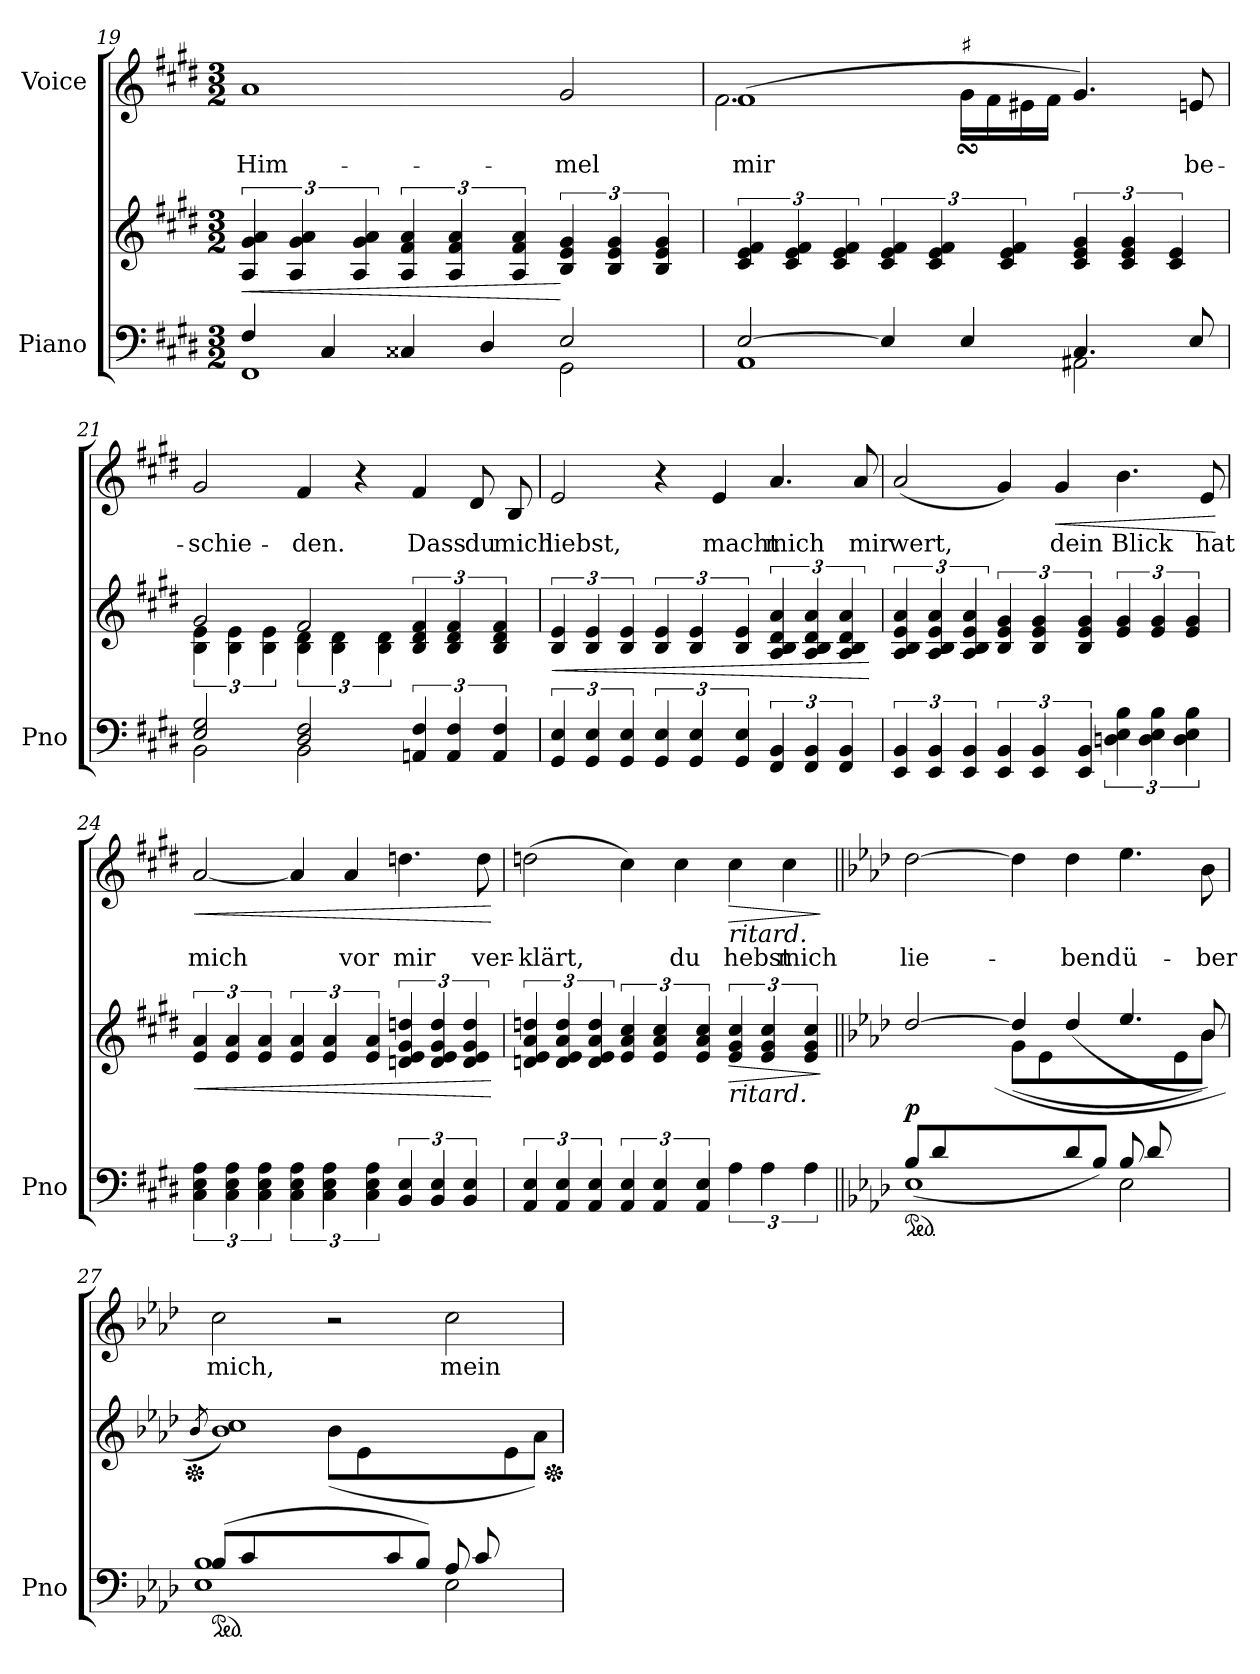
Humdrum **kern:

**kern	**kern	**dynam	**kern	**text	**dynam
*part2	*part2	*part2	*part1	*part1	*part1
*staff3	*staff2	*staff2/3	*staff1	*staff1	*staff1
*I"Piano	*	*	*I"Voice	*	*
*I'Pno	*	*	*	*	*
!!LO:PB:g=z
*clefF4	*clefG2	*	*clefG2	*	*
*k[f#c#g#d#]	*k[f#c#g#d#]	*	*k[f#c#g#d#]	*	*
*M3/2	*M3/2	*	*M3/2	*	*
=19	=19	=19	=19	=19	=19
*^	*	*	*	*	*
!	!	!	!LO:HP:b	!	!LO:LY:b	!
4F#/	1FF#	6A/ 6g#/ 6a/	<	1a	Him-	.
.	.	6A/ 6g#/ 6a/	.	.	.	.
4C#/	.	.	.	.	.	.
.	.	6A/ 6g#/ 6a/	.	.	.	.
4C##X/	.	6A/ 6f#/ 6a/	.	.	.	.
.	.	6A/ 6f#/ 6a/	.	.	.	.
4D#/	.	.	.	.	.	.
.	.	6A/ 6f#/ 6a/	.	.	.	.
!	!	!	!	!	!LO:LY:b	!
2E/	2GG#\	6B/ 6e/ 6g#/	[	2g#/	-mel	.
.	.	6B/ 6e/ 6g#/	.	.	.	.
.	.	6B/ 6e/ 6g#/	.	.	.	.
=20	=20	=20	=20	=20	=20	=20
!	!	!	!	!	!LO:LY:b	!
*	*	*	*	*^	*	*
[2E/	1AA	6c#/ 6e/ 6f#/	.	(<1f#	2.f#	mir	.
.	.	6c#/ 6e/ 6f#/	.	.	.	.	.
.	.	6c#/ 6e/ 6f#/	.	.	.	.	.
4E/]	.	6c#/ 6e/ 6f#/	.	.	.	.	.
.	.	6c#/ 6e/ 6f#/	.	.	.	.	.
!	!	!	!	!	!LO:TX:a:t=♯	!	!
4E/	.	.	.	.	16g#sSsS!LL	.	.
.	.	.	.	.	16f#!	.	.
.	.	6c#/ 6e/ 6f#/	.	.	.	.	.
.	.	.	.	.	16e#X!	.	.
.	.	.	.	.	16f#!JJ	.	.
4.C#/	2AA#X\	6c#/ 6e/ 6g#/	.	4.g#/)	2ryy	.	.
.	.	6c#/ 6e/ 6g#/	.	.	.	.	.
.	.	6c#/ 6e/	.	.	.	.	.
!	!	!	!	!	!	!LO:LY:b	!
8E/	.	.	.	8en/	.	be-	.
*	*	*	*	*v	*v	*	*
=21	=21	=21	=21	=21	=21	=21
*	*	*^	*	*	*	*
!	!	!	!	!	!	!LO:LY:b	!
2E/ 2G#/	2BB\	2g#/	6B\ 6e\	.	2g#/	-schie-	.
.	.	.	6B\ 6e\	.	.	.	.
.	.	.	6B\ 6e\	.	.	.	.
!	!	!	!	!	!	!LO:LY:b	!
2D#/ 2F#/	2BB\	2f#/	6B\ 6d#\	.	4f#/	-den.	.
.	.	.	6B\ 6d#\	.	.	.	.
.	.	.	.	.	4r	.	.
.	.	.	6B\ 6d#\	.	.	.	.
!	!	!	!	!	!	!LO:LY:b	!
6AAn/ 6F#/	2ryy	2ryy	6B/ 6d#/ 6f#/	.	4f#/	Dass	.
6AA/ 6F#/	.	.	6B/ 6d#/ 6f#/	.	.	.	.
!	!	!	!	!	!	!LO:LY:b	!
.	.	.	.	.	8d#/	du	.
6AA/ 6F#/	.	.	6B/ 6d#/ 6f#/	.	.	.	.
!	!	!	!	!	!	!LO:LY:b	!
.	.	.	.	.	8B/	mich	.
*v	*v	*	*	*	*	*	*
*	*v	*v	*	*	*	*
!!LO:LB:g=z
=22	=22	=22	=22	=22	=22
!	!	!LO:HP:b	!	!LO:LY:b	!
6GG#/ 6E/	6B/ 6e/	<	2e/	liebst,	.
6GG#/ 6E/	6B/ 6e/	.	.	.	.
6GG#/ 6E/	6B/ 6e/	.	.	.	.
6GG#/ 6E/	6B/ 6e/	.	4r	.	.
6GG#/ 6E/	6B/ 6e/	.	.	.	.
!	!	!	!	!LO:LY:b	!
.	.	.	4e/	macht	.
6GG#/ 6E/	6B/ 6e/	.	.	.	.
!	!	!	!	!LO:LY:b	!
6FF#/ 6BB/	6A/ 6B/ 6d#/ 6a/	.	4.a/	mich	.
6FF#/ 6BB/	6A/ 6B/ 6d#/ 6a/	.	.	.	.
6FF#/ 6BB/	6A/ 6B/ 6d#/ 6a/	.	.	.	.
!	!	!	!	!LO:LY:b	!
.	.	.	8a/	mir	.
.	.	[	.	.	.
=23	=23	=23	=23	=23	=23
!	!	!	!	!LO:LY:b	!
6EE/ 6BB/	6A/ 6B/ 6e/ 6a/	.	(2a/	wert,	.
6EE/ 6BB/	6A/ 6B/ 6e/ 6a/	.	.	.	.
6EE/ 6BB/	6A/ 6B/ 6e/ 6a/	.	.	.	.
6EE/ 6BB/	6B/ 6e/ 6g#/	.	4g#/)	.	.
6EE/ 6BB/	6B/ 6e/ 6g#/	.	.	.	.
!	!	!	!	!LO:LY:b	!LO:HP:b
.	.	.	4g#/	dein	<
6EE/ 6BB/	6B/ 6e/ 6g#/	.	.	.	.
!	!	!	!	!LO:LY:b	!
6Dn\ 6E\ 6B\	6e/ 6g#/	.	4.b\	Blick	.
6D\ 6E\ 6B\	6e/ 6g#/	.	.	.	.
6D\ 6E\ 6B\	6e/ 6g#/	.	.	.	.
!	!	!	!	!LO:LY:b	!
.	.	.	8e/	hat	.
.	.	.	.	.	[
!!LO:LB:g=z
=24	=24	=24	=24	=24	=24
!	!	!LO:HP:b	!	!LO:LY:b	!LO:HP:b
6C#\ 6E\ 6A\	6e/ 6a/	<	[2a/	mich	<
6C#\ 6E\ 6A\	6e/ 6a/	.	.	.	.
6C#\ 6E\ 6A\	6e/ 6a/	.	.	.	.
6C#\ 6E\ 6A\	6e/ 6a/	.	4a/]	.	.
6C#\ 6E\ 6A\	6e/ 6a/	.	.	.	.
!	!	!	!	!LO:LY:b	!
.	.	.	4a/	vor	.
6C#\ 6E\ 6A\	6e/ 6a/	.	.	.	.
!	!	!	!	!LO:LY:b	!
6BB/ 6E/	6dn/ 6e/ 6g#/ 6ddn/	.	4.ddn\	mir	.
6BB/ 6E/	6d/ 6e/ 6g#/ 6dd/	.	.	.	.
6BB/ 6E/	6d/ 6e/ 6g#/ 6dd/	.	.	.	.
!	!	!	!	!LO:LY:b	!
.	.	.	8dd\	ver-	.
.	.	[	.	.	[
=25	=25	=25	=25	=25	=25
!	!	!	!	!LO:LY:b	!
6AA/ 6E/	6dn/ 6e/ 6a/ 6ddn/	.	(2ddn\	-klärt,	.
6AA/ 6E/	6d/ 6e/ 6a/ 6dd/	.	.	.	.
6AA/ 6E/	6d/ 6e/ 6a/ 6dd/	.	.	.	.
6AA/ 6E/	6e/ 6a/ 6cc#/	.	4cc#\)	.	.
6AA/ 6E/	6e/ 6a/ 6cc#/	.	.	.	.
!	!	!	!	!LO:LY:b	!
.	.	.	4cc#\	du	.
6AA/ 6E/	6e/ 6a/ 6cc#/	.	.	.	.
!	!	!	!LO:TX:b:i:t=ritard.	!	!
!	!LO:TX:b:i:t=ritard.	!	!	!	!
!	!	!LO:HP:b	!	!LO:LY:b	!LO:HP:b
6A\	6e/ 6g#/ 6cc#/	>	4cc#\	hebst	>
6A\	6e/ 6g#/ 6cc#/	.	.	.	.
!	!	!	!	!LO:LY:b	!
.	.	.	4cc#\	mich	.
6A\	6e/ 6g#/ 6cc#/	.	.	.	.
.	.	]	.	.	]
=26||	=26||	=26||	=26||	=26||	=26||
*k[b-e-a-d-]	*k[b-e-a-d-]	*	*k[b-e-a-d-]	*	*
*ped	*	*	*	*	*
*^	*^	*	*	*	*
!	!	!	!	!LO:DY:b	!	!LO:LY:b	!
8B-/L	(<1E-	[>2dd-/	4ryy	p	[2dd-\	lie-	.
8d-/	.	.	.	.	.	.	.
2ryy	.	.	8.e-\	.	.	.	.
.	.	.	(16g\Jk	.	.	.	.
.	.	4dd-/]	(<8g\L	.	4dd-\]	.	.
.	.	.	8e-\	.	.	.	.
!	!	!	!	!	!	!LO:LY:b	!
8d-/	.	(>4dd-/	2ryy	.	4dd-\	-bend	.
8B-/J)	.	.	.	.	.	.	.
!	!	!	!	!	!	!LO:LY:b	!
(<8B-/L	2E-\	4.ee-/	.	.	4.ee-\	ü-	.
8d-/	.	.	.	.	.	.	.
4ryy	.	.	8e-\	.	.	.	.
!	!	!	!	!	!	!LO:LY:b	!
.	.	8b-/)	8b-\J)	.	8b-\	-ber	.
!!LO:LB:g=z
=27	=27	=27	=27	=27	=27	=27	=27
*	*	*Xped	*	*	*	*	*
.	.	8qb-/	.	.	.	.	.
*ped	*	*	*	*	*	*	*
!	!	!	!	!	!	!LO:LY:b	!
(<8B-/L	1E- 1B-	1b- 1cc)	4ryy	.	2cc\	mich,	.
8c/	.	.	.	.	.	.	.
2ryy	.	.	8.e-\	.	.	.	.
.	.	.	16b-\Jk)	.	.	.	.
.	.	.	(<8b-\L	.	2r	.	.
.	.	.	8e-\	.	.	.	.
8c/	.	.	2ryy	.	.	.	.
8B-/J)	.	.	.	.	.	.	.
!	!	!	!	!	!	!LO:LY:b	!
(<8A-/L	2E-\	2ryy	.	.	2cc\	mein	.
8c/	.	.	.	.	.	.	.
4ryy	.	.	8e-\	.	.	.	.
.	.	.	8a-\J)	.	.	.	.
*v	*v	*	*	*	*	*	*
*	*Xped	*	*	*	*	*
*	*v	*v	*	*	*	*
=	=	=	=	=	=
*-	*-	*-	*-	*-	*-
